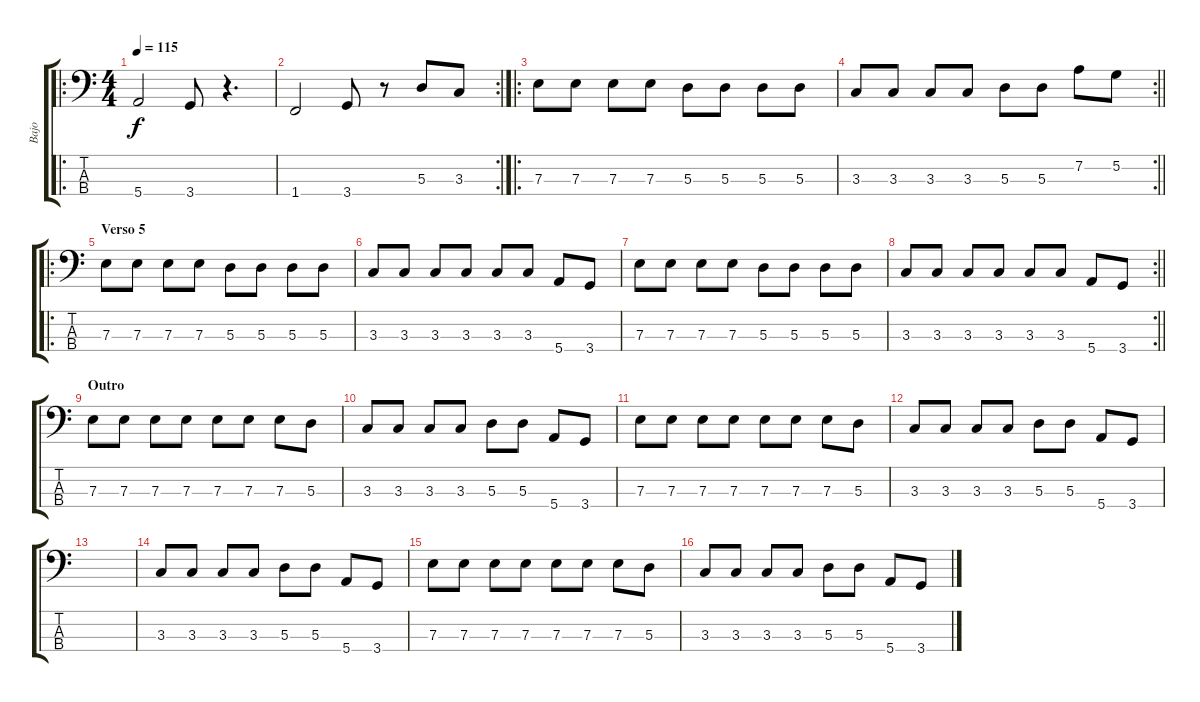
\track ("Bajo" "Bajo") {instrument electricbasspick}
\staff {score tabs}
\tuning (G2 D2 A1 E1) {hide}
\ro
\ts (4 4)
\tempo 115
\clef f4
\ks c
5.4.2{dy f} 3.4.8 r.4{d} |
\rc 2
1.4.2 3.4.8 r.8 5.3.8 3.3.8 |
\ro
7.3.8 7.3.8 7.3.8 7.3.8 5.3.8 5.3.8 5.3.8 5.3.8 |
\rc 2
\barLineRight lightlight
3.3.8 3.3.8 3.3.8 3.3.8 5.3.8 5.3.8 7.2.8 5.2.8 |
\ro
\section ("" "Verso 5")
7.3.8 7.3.8 7.3.8 7.3.8 5.3.8 5.3.8 5.3.8 5.3.8 |
3.3.8 3.3.8 3.3.8 3.3.8 3.3.8 3.3.8 5.4.8 3.4.8 |
7.3.8 7.3.8 7.3.8 7.3.8 5.3.8 5.3.8 5.3.8 5.3.8 |
\rc 2
\barLineRight lightlight
3.3.8 3.3.8 3.3.8 3.3.8 3.3.8 3.3.8 5.4.8 3.4.8 |
\section ("" "Outro")
7.3.8 7.3.8 7.3.8 7.3.8 7.3.8 7.3.8 7.3.8 5.3.8 |
3.3.8 3.3.8 3.3.8 3.3.8 5.3.8 5.3.8 5.4.8 3.4.8 |
7.3.8 7.3.8 7.3.8 7.3.8 7.3.8 7.3.8 7.3.8 5.3.8 |
3.3.8 3.3.8 3.3.8 3.3.8 5.3.8 5.3.8 5.4.8 3.4.8 |
|
3.3.8 3.3.8 3.3.8 3.3.8 5.3.8 5.3.8 5.4.8 3.4.8 |
7.3.8 7.3.8 7.3.8 7.3.8 7.3.8 7.3.8 7.3.8 5.3.8 |
3.3.8 3.3.8 3.3.8 3.3.8 5.3.8 5.3.8 5.4.8 3.4.8
